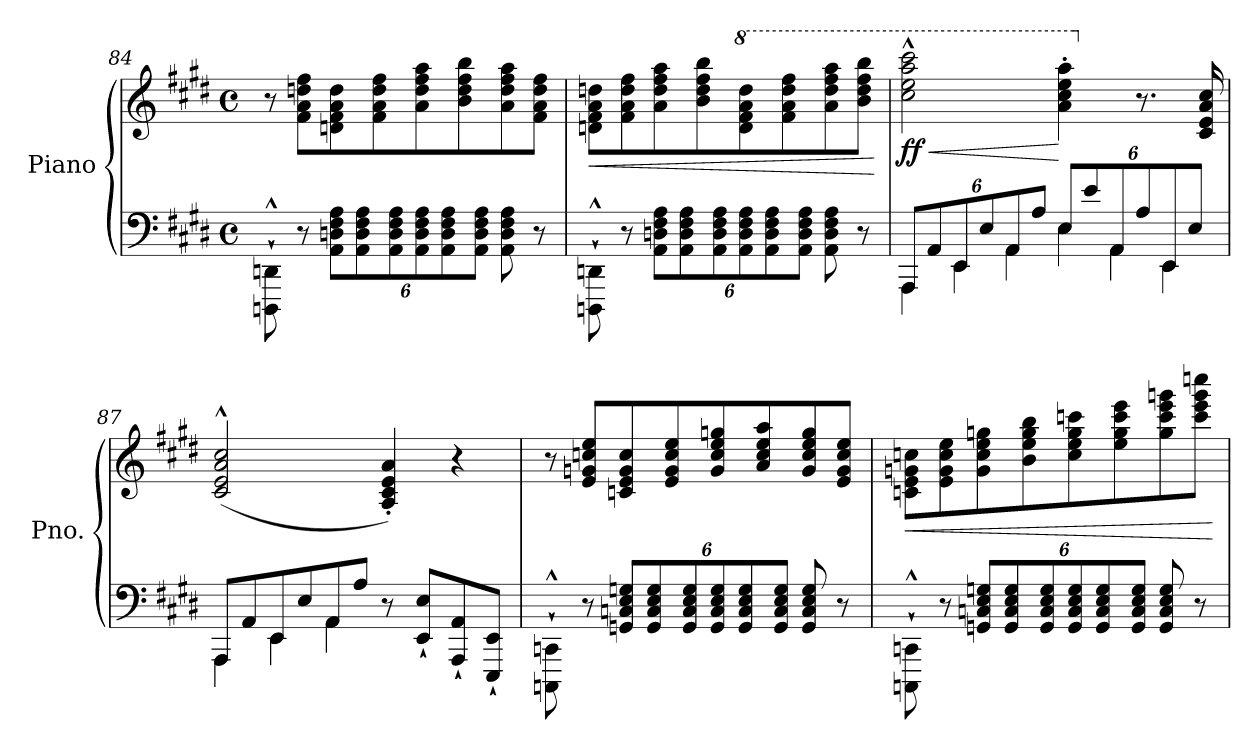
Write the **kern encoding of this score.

**kern	**kern	**dynam
*part1	*part1	*part1
*staff2	*staff1	*staff1/2
*I"Piano	*	*
*I'Pno.	*	*
!!LO:LB:g=z
*clefF4	*clefG2	*
*k[f#c#g#d#]	*k[f#c#g#d#]	*
*M4/4	*M4/4	*
*met(c)	*met(c)	*
=84	=84	=84
8DDDn\`^^ 8DDn\`^^	8r	.
8r	8f#\ 8a\ 8ddn\ 8ff#\L	.
*Xbrackettup	*	*
12AA\ 12Dn\ 12F#\ 12A\L	8dn\ 8f#\ 8a\ 8dd\	.
12AA\ 12D\ 12F#\ 12A\	.	.
.	8f#\ 8a\ 8dd\ 8ff#\	.
12AA\ 12D\ 12F#\ 12A\	.	.
12AA\ 12D\ 12F#\ 12A\	8a\ 8dd\ 8ff#\ 8aa\	.
12AA\ 12D\ 12F#\ 12A\	.	.
.	8b\ 8dd\ 8ff#\ 8bb\	.
12AA\ 12D\ 12F#\ 12A\J	.	.
8AA\ 8D\ 8F#\ 8A\	8a\ 8dd\ 8ff#\ 8aa\	.
8r	8f#\ 8a\ 8dd\ 8ff#\J	.
=85	=85	=85
!	!	!LO:HP:b
8DDDn\`^^ 8DDn\`^^	8dn\ 8f#\ 8a\ 8ddn\L	<
8r	8f#\ 8a\ 8dd\ 8ff#\	.
12AA\ 12Dn\ 12F#\ 12A\L	8a\ 8dd\ 8ff#\ 8aa\	.
12AA\ 12D\ 12F#\ 12A\	.	.
.	8b\ 8dd\ 8ff#\ 8bb\	.
12AA\ 12D\ 12F#\ 12A\	.	.
*	*8va	*
12AA\ 12D\ 12F#\ 12A\	8dd\ 8ff#\ 8aa\ 8ddd\	.
12AA\ 12D\ 12F#\ 12A\	.	.
.	8ff#\ 8aa\ 8ddd\ 8fff#\	.
12AA\ 12D\ 12F#\ 12A\J	.	.
8AA\ 8D\ 8F#\ 8A\	8aa\ 8ddd\ 8fff#\ 8aaa\	.
8r	8bb\ 8ddd\ 8fff#\ 8bbb\J	.
.	.	[
=86	=86	=86
*^	*	*
*	*Xtuplet	*	*
!	!	!	!LO:HP:b
!	!	!	!LO:DY:n=1:b
12AAA/L	6AAA\	2ccc#\^^ 2eee\^^ 2aaa\^^ 2cccc#\^^	< ff
12AA/	.	.	.
12EE/	6EE\	.	.
12E/	.	.	.
12AA/	6AA\	.	.
12A/J	.	.	.
*tuplet	*	*	*
12E/L	6E\	4aa\' 4ccc#\' 4eee\' 4aaa\'	[
12e/	.	.	.
12AA/	6AA\	.	.
*	*	*X8va	*
12A/	.	8.r	.
12EE/	6EE\	.	.
12E/J	.	.	.
.	.	16c#/ 16e/ 16a/ 16cc#/	.
=87	=87	=87	=87
*	*Xtuplet	*	*
12AAA/L	6AAA\	(2c#/^^ 2e/^^ 2a/^^ 2cc#/^^	.
12AA/	.	.	.
12EE/	6EE\	.	.
12E/	.	.	.
12AA/	6AA\	.	.
12A/J	.	.	.
8r	2ryy	4A/' 4c#/' 4e/' 4a/')	.
8EE/` 8E/`L	.	.	.
8AAA/` 8AA/`	.	4r	.
8EEE/` 8EE/`J	.	.	.
*v	*v	*	*
!!LO:LB:g=z
=88	=88	=88
8CCCn\`^^ 8CCn\`^^	8r	.
8r	8e/ 8gn/ 8ccn/ 8ee/L	.
*tuplet	*	*
12GGn/ 12Cn/ 12E/ 12Gn/L	8cn/ 8e/ 8g/ 8cc/	.
12GG/ 12C/ 12E/ 12G/	.	.
.	8e/ 8g/ 8cc/ 8ee/	.
12GG/ 12C/ 12E/ 12G/	.	.
12GG/ 12C/ 12E/ 12G/	8g/ 8cc/ 8ee/ 8ggn/	.
12GG/ 12C/ 12E/ 12G/	.	.
.	8a/ 8cc/ 8ee/ 8aa/	.
12GG/ 12C/ 12E/ 12G/J	.	.
8GG/ 8C/ 8E/ 8G/	8g/ 8cc/ 8ee/ 8gg/	.
8r	8e/ 8g/ 8cc/ 8ee/J	.
=89	=89	=89
!	!	!LO:HP:b
8CCCn\`^^ 8CCn\`^^	8cn\ 8e\ 8gn\ 8ccn\L	<
8r	8e\ 8g\ 8cc\ 8ee\	.
12GGn/ 12Cn/ 12E/ 12Gn/L	8g\ 8cc\ 8ee\ 8ggn\	.
12GG/ 12C/ 12E/ 12G/	.	.
.	8b\ 8ee\ 8gg\ 8bb\	.
12GG/ 12C/ 12E/ 12G/	.	.
12GG/ 12C/ 12E/ 12G/	8cc\ 8ee\ 8gg\ 8cccn\	.
12GG/ 12C/ 12E/ 12G/	.	.
.	8ee\ 8gg\ 8ccc\ 8eee\	.
12GG/ 12C/ 12E/ 12G/J	.	.
8GG/ 8C/ 8E/ 8G/	8gg\ 8ccc\ 8eee\ 8gggn\	.
8r	8ccc\ 8eee\ 8ggg\ 8ccccn\J	.
.	.	[
=	=	=
*-	*-	*-
